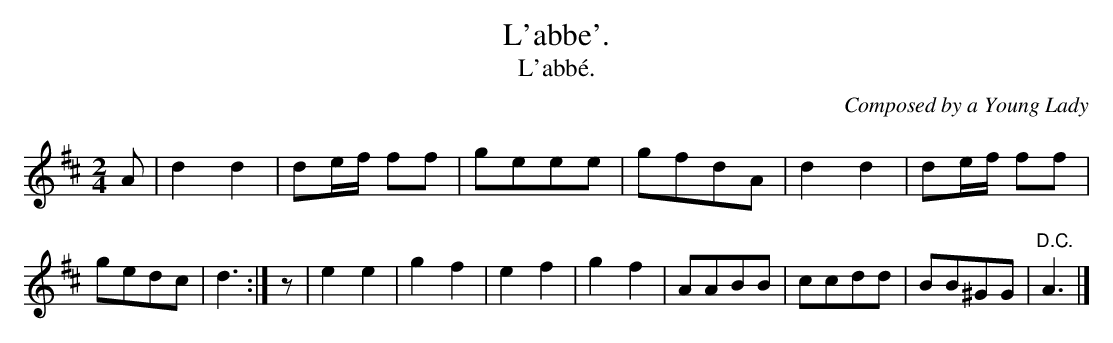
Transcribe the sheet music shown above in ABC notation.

X:1
T: L'abbe'.
T: L'abb\'e.
O: Composed by a Young Lady
M: 2/4
L: 1/8
K: D
A | d2d2 | de/f/ ff | geee | gfdA | d2d2 | de/f/ ff | gedc | d3 :|\
z | e2e2 | g2f2 | e2f2 | g2f2 | AABB | ccdd | BB^GG | "^D.C."A3 |]
